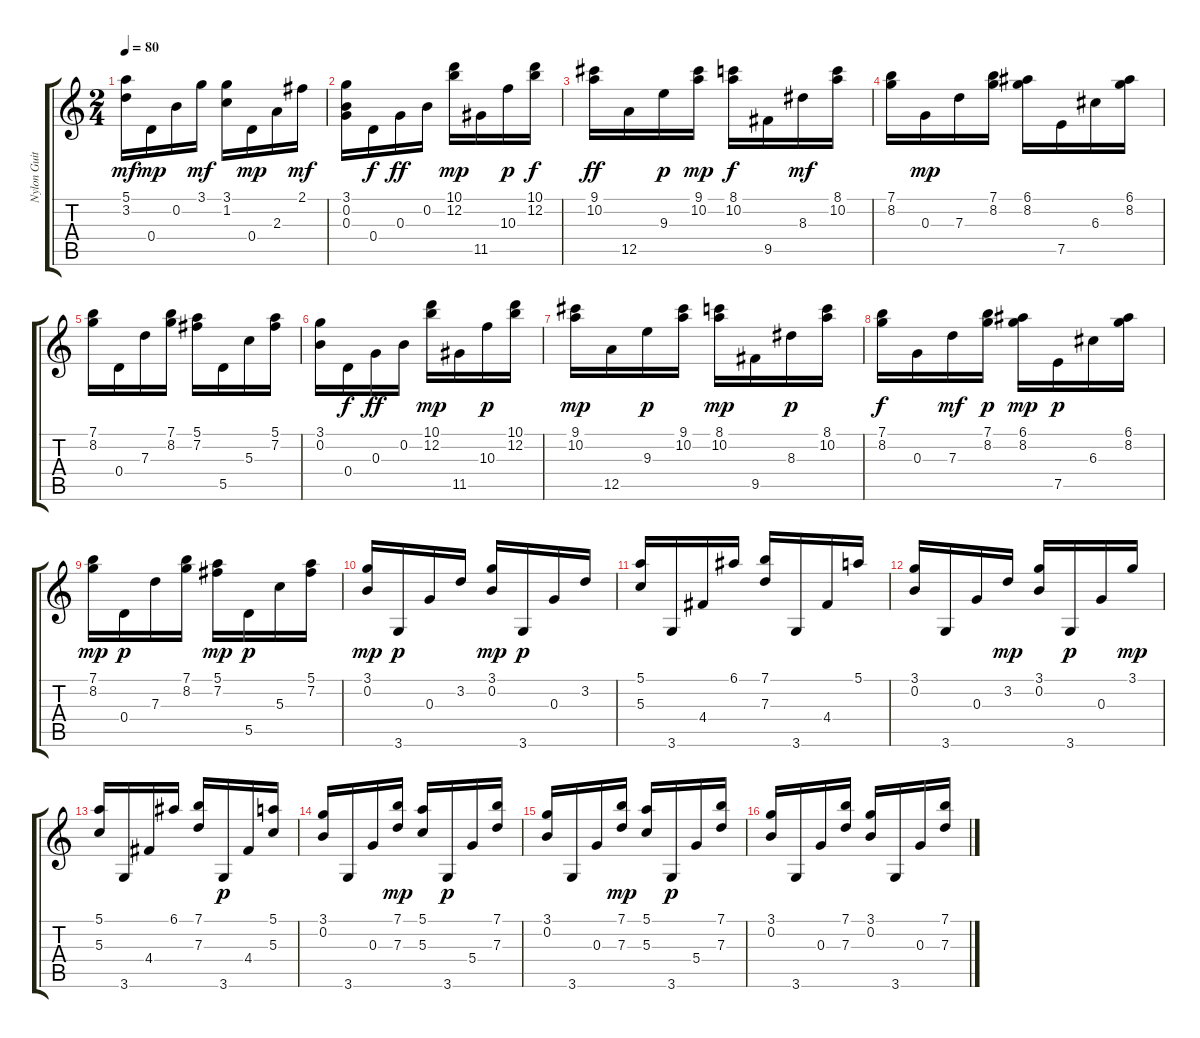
\track ("Nylon Guitar" "Nylon Guit") {instrument acousticguitarnylon}
\staff {score tabs}
\tuning (E4 B3 G3 D3 A2 E2) {hide}
\ts (2 4)
\tempo 80
\clef g2
\ks c
(5.1 3.2).16{dy mf} 0.4.16{dy mp} 0.2.16 3.1.16{dy mf} (3.1 1.2).16 0.4.16{dy mp} 2.3.16 2.1.16{dy mf} |
(3.1 0.2 0.3).16 0.4.16{dy f} 0.3.16{dy ff} 0.2.16 (10.1 12.2).16{dy mp} 11.5.16 10.3.16{dy p} (10.1 12.2).16{dy f} |
(9.1 10.2).16{dy ff} 12.5.16 9.3.16{dy p} (9.1 10.2).16{dy mp} (8.1 10.2).16{dy f} 9.5.16 8.3.16{dy mf} (8.1 10.2).16 |
(7.1 8.2).16 0.3.16{dy mp} 7.3.16 (7.1 8.2).16 (6.1 8.2).16 7.5.16 6.3.16 (6.1 8.2).16 |
(7.1 8.2).16 0.4.16 7.3.16 (7.1 8.2).16 (5.1 7.2).16 5.5.16 5.3.16 (5.1 7.2).16 |
(3.1 0.2).16 0.4.16{dy f} 0.3.16{dy ff} 0.2.16 (10.1 12.2).16{dy mp} 11.5.16 10.3.16{dy p} (10.1 12.2).16 |
(9.1 10.2).16{dy mp} 12.5.16 9.3.16{dy p} (9.1 10.2).16 (8.1 10.2).16{dy mp} 9.5.16 8.3.16{dy p} (8.1 10.2).16 |
(7.1 8.2).16{dy f} 0.3.16 7.3.16{dy mf} (7.1 8.2).16{dy p} (6.1 8.2).16{dy mp} 7.5.16{dy p} 6.3.16 (6.1 8.2).16 |
(7.1 8.2).16{dy mp} 0.4.16{dy p} 7.3.16 (7.1 8.2).16 (5.1 7.2).16{dy mp} 5.5.16{dy p} 5.3.16 (5.1 7.2).16 |
(3.1 0.2).16{dy mp} 3.6.16{dy p} 0.3.16 3.2.16 (3.1 0.2).16{dy mp} 3.6.16{dy p} 0.3.16 3.2.16 |
(5.1 5.3).16 3.6.16 4.4.16 6.1.16 (7.1 7.3).16 3.6.16 4.4.16 5.1.16 |
(3.1 0.2).16 3.6.16 0.3.16 3.2.16{dy mp} (3.1 0.2).16 3.6.16{dy p} 0.3.16 3.1.16{dy mp} |
(5.1 5.3).16 3.6.16 4.4.16 6.1.16 (7.1 7.3).16 3.6.16{dy p} 4.4.16 (5.1 5.3).16 |
(3.1 0.2).16 3.6.16 0.3.16 (7.1 7.3).16{dy mp} (5.1 5.3).16 3.6.16{dy p} 5.4.16 (7.1 7.3).16 |
(3.1 0.2).16 3.6.16 0.3.16 (7.1 7.3).16{dy mp} (5.1 5.3).16 3.6.16{dy p} 5.4.16 (7.1 7.3).16 |
(3.1 0.2).16 3.6.16 0.3.16 (7.1 7.3).16 (3.1 0.2).16 3.6.16 0.3.16 (7.1 7.3).16
